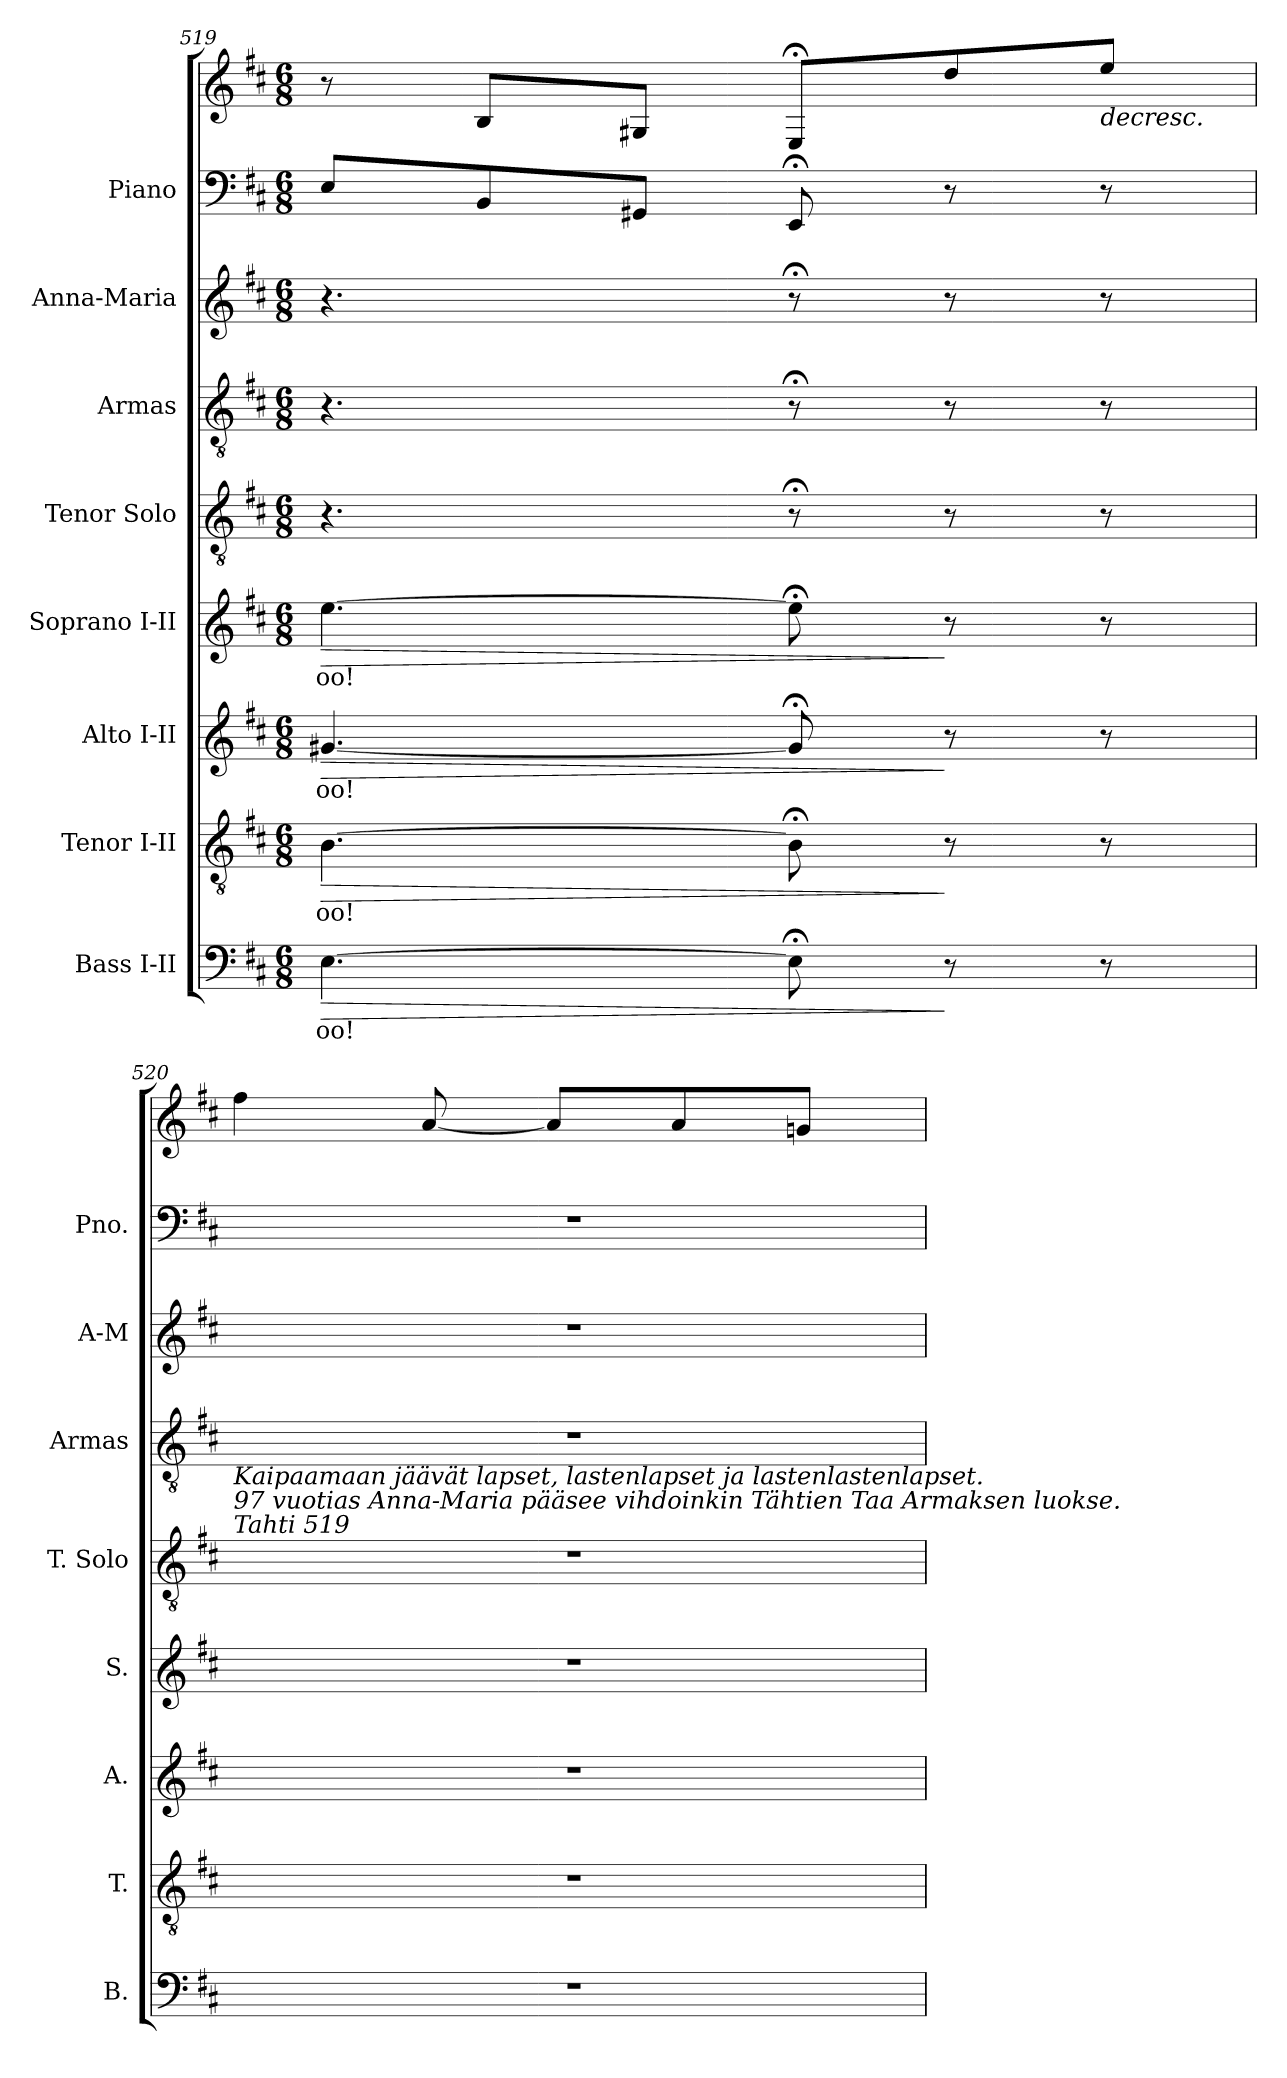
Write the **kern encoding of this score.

**kern	**text	**dynam	**kern	**text	**dynam	**kern	**text	**dynam	**kern	**text	**dynam	**kern	**kern	**kern	**kern	**kern	**dynam
*part8	*part8	*part8	*part7	*part7	*part7	*part6	*part6	*part6	*part5	*part5	*part5	*part4	*part3	*part2	*part1	*part1	*part1
*staff9	*staff9	*staff9	*staff8	*staff8	*staff8	*staff7	*staff7	*staff7	*staff6	*staff6	*staff6	*staff5	*staff4	*staff3	*staff2	*staff1	*staff1/2
*I"Bass I-II	*	*	*I"Tenor I-II	*	*	*I"Alto I-II	*	*	*I"Soprano I-II	*	*	*I"Tenor Solo	*I"Armas	*I"Anna-Maria	*I"Piano	*	*
*I'B.	*	*	*I'T.	*	*	*I'A.	*	*	*I'S.	*	*	*I'T. Solo	*I'Armas	*I'A-M	*I'Pno.	*	*
*clefF4	*	*	*clefGv2	*	*	*clefG2	*	*	*clefG2	*	*	*clefGv2	*clefGv2	*clefG2	*clefF4	*clefG2	*
*	*	*	*ITrd7c12	*	*	*	*	*	*	*	*	*ITrd7c12	*ITrd7c12	*	*	*	*
*k[f#c#]	*	*	*k[f#c#]	*	*	*k[f#c#]	*	*	*k[f#c#]	*	*	*k[f#c#]	*k[f#c#]	*k[f#c#]	*k[f#c#]	*k[f#c#]	*
*D:	*	*	*D:	*	*	*D:	*	*	*D:	*	*	*D:	*D:	*D:	*D:	*D:	*
*M6/8	*	*	*M6/8	*	*	*M6/8	*	*	*M6/8	*	*	*M6/8	*M6/8	*M6/8	*M6/8	*M6/8	*
=519	=519	=519	=519	=519	=519	=519	=519	=519	=519	=519	=519	=519	=519	=519	=519	=519	=519
!	!LO:LY:b:color=#000000	!LO:HP:b	!	!	!	!	!	!	!	!	!	!	!	!	!	!	!
!	!	!	!	!LO:LY:b:color=#000000	!LO:HP:b	!	!	!	!	!	!	!	!	!	!	!	!
!	!	!	!	!	!	!	!LO:LY:b:color=#000000	!LO:HP:b	!	!	!	!	!	!	!	!	!
!	!	!	!	!	!	!	!	!	!	!LO:LY:b:color=#000000	!LO:HP:b	!	!	!	!	!	!
[>4.Ei\	-oo!	>	[>4.BBi\	-oo!	>	[<4.g#Xi/	-oo!	>	[>4.eei\	-oo!	>	4.r	4.r	4.r	8Ei/L	8r	.
.	.	.	.	.	.	.	.	.	.	.	.	.	.	.	8BBi/	8Bi/L	]
.	.	.	.	.	.	.	.	.	.	.	.	.	.	.	8GG#Xi/J	8G#Xi/J	.
8E;i\]	.	.	8BB;i\]	.	.	8g#;i/]	.	.	8ee;i\]	.	.	8r;	8r;	8r;	8EE;i/	8E;i/L	.
8r	.	]	8r	.	]	8r	.	]	8r	.	]	8r	8r	8r	8r	8ddi/	.
!	!	!	!	!	!	!	!	!	!	!	!	!	!	!	!	!	!LO:HP:b
8r	.	.	8r	.	.	8r	.	.	8r	.	.	8r	8r	8r	8r	8eei/J	>
!!LO:LB:g=z
=520	=520	=520	=520	=520	=520	=520	=520	=520	=520	=520	=520	=520	=520	=520	=520	=520	=520
*	*	*	*	*	*	*	*	*	*	*	*	*	*	*	*	*MM81	*
!	!	!	!	!	!	!	!	!	!	!	!	!LO:TX:a:i:t=Tahti 519	!	!	!	!	!
!	!	!	!	!	!	!	!	!	!	!	!	!LO:TX:i:t=97 vuotias Anna-Maria pääsee vihdoinkin Tähtien Taa Armaksen luokse.	!	!	!	!	!
!	!	!	!	!	!	!	!	!	!	!	!	!LO:TX:i:t=Kaipaamaan jäävät lapset, lastenlapset ja lastenlastenlapset.	!	!	!	!	!
!LO:N:vis=1	!	!	!LO:N:vis=1	!	!	!LO:N:vis=1	!	!	!LO:N:vis=1	!	!	!LO:N:vis=1	!LO:N:vis=1	!LO:N:vis=1	!LO:N:vis=1	!	!
2.r	.	.	2.r	.	.	2.r	.	.	2.r	.	.	2.r	2.r	2.r	2.r	4ff#i\	.
.	.	.	.	.	.	.	.	.	.	.	.	.	.	.	.	[<8ai/	.
.	.	.	.	.	.	.	.	.	.	.	.	.	.	.	.	8ai/L]	.
.	.	.	.	.	.	.	.	.	.	.	.	.	.	.	.	8ai/	.
.	.	.	.	.	.	.	.	.	.	.	.	.	.	.	.	8gni/J	.
=	=	=	=	=	=	=	=	=	=	=	=	=	=	=	=	=	=
*-	*-	*-	*-	*-	*-	*-	*-	*-	*-	*-	*-	*-	*-	*-	*-	*-	*-
